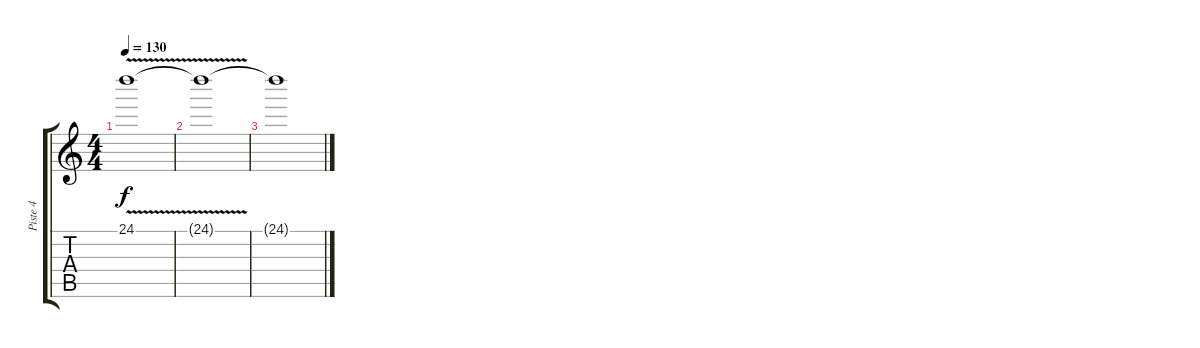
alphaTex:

\track ("Piste 4" "Piste 4") {instrument overdrivenguitar}
\staff {score tabs}
\tuning (D4 A3 F3 C3 G2 D2) {hide}
\ts (4 4)
\tempo 130
\clef g2
\ks c
24.1{v}.1{dy f volume 7} |
24.1{t}.1{volume 4} |
24.1{t}.1{volume 2}
